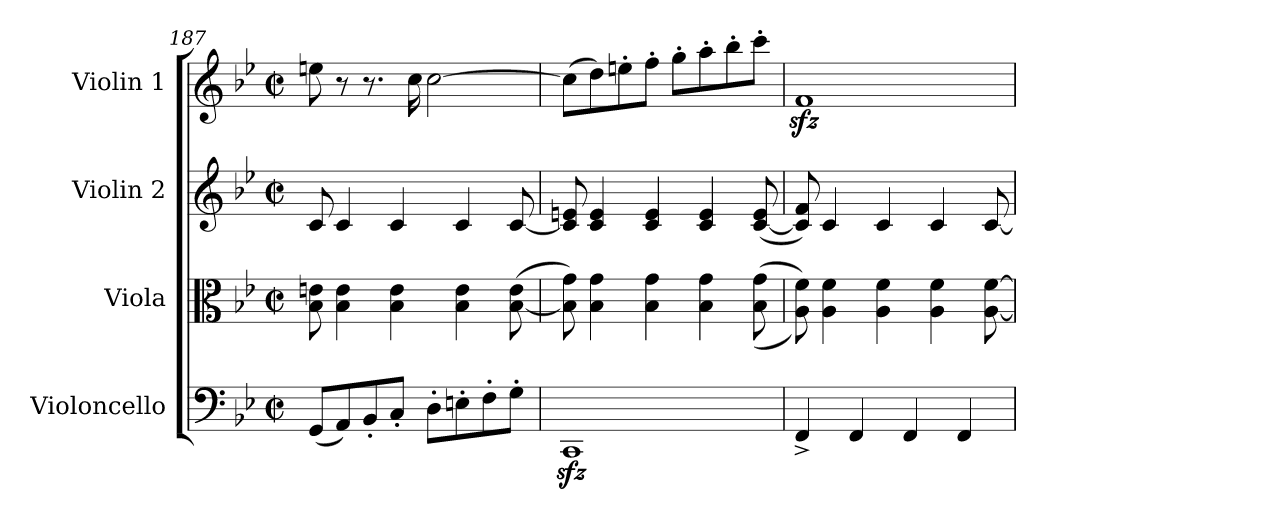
**kern	**kern	**kern	**kern
*part4	*part3	*part2	*part1
*staff4	*staff3	*staff2	*staff1
*I"Violoncello	*I"Viola	*I"Violin 2	*I"Violin 1
*I'Vc	*I'Vla	*I'Vln	*I'Vln
*clefF4	*clefC3	*clefG2	*clefG2
*k[b-e-]	*k[b-e-]	*k[b-e-]	*k[b-e-]
*M2/2	*M2/2	*M2/2	*M2/2
*met(c|)	*met(c|)	*met(c|)	*met(c|)
=187	=187	=187	=187
(<8GG/L	8B-\ 8en\	8c/	8een\
8AA/)	4B-\ 4e\	4c/	8r
8BB-'/	.	.	8.r
8C'/J	4B-\ 4e\	4c/	.
.	.	.	16cc\
8D'\L	.	.	[>2cc\
8En'\	4B-\ 4e\	4c/	.
8F'\	.	.	.
8G'\J	(>[<8B-\ 8e\	[8c/	.
=188	=188	=188	=188
1CCzz<	8B-\] 8g\)	8c/] 8en/	(8cc\L]
.	4B-\ 4g\	4c/ 4e/	8dd\)
.	.	.	8een'\
.	4B-\ 4g\	4c/ 4e/	8ff'\J
.	.	.	8gg'\L
.	4B-\ 4g\	4c/ 4e/	8aa'\
.	.	.	8bb-'\
.	((<8B-\ 8g\	([8c/ 8e/	8ccc'\J
=189	=189	=189	=189
4FF^/	8A\ 8f\))	8c/] 8f/)	1fzz<
.	4A\ 4f\	4c/	.
4FF/	.	.	.
.	4A\ 4f\	4c/	.
4FF/	.	.	.
.	4A\ 4f\	4c/	.
4FF/	.	.	.
.	[<8A\ [>8f\	[8c/	.
=	=	=	=
*-	*-	*-	*-
